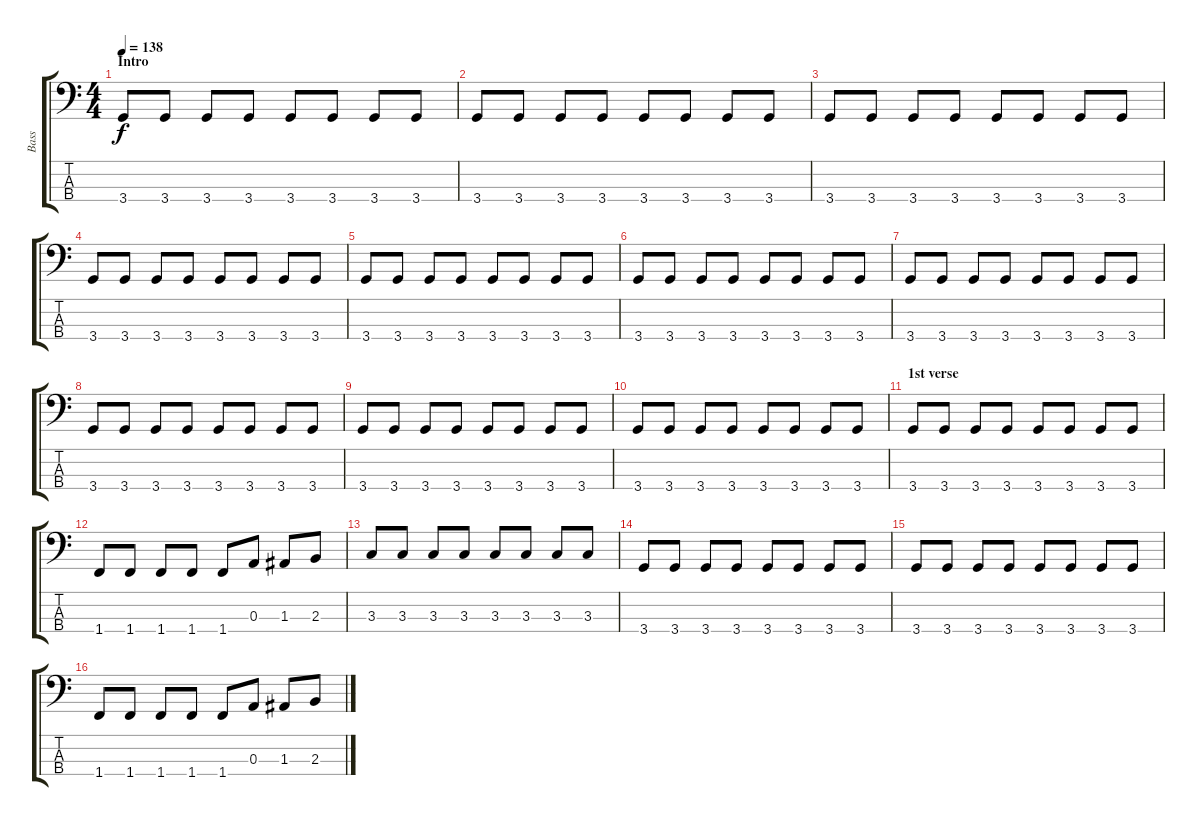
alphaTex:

\track ("Bass" "Bass") {instrument electricbassfinger}
\staff {score tabs}
\tuning (G2 D2 A1 E1) {hide}
\ts (4 4)
\section ("" "Intro")
\tempo 138
\clef f4
\ks c
3.4.8{dy f instrument electricbassfinger} 3.4.8 3.4.8 3.4.8 3.4.8 3.4.8 3.4.8 3.4.8 |
3.4.8 3.4.8 3.4.8 3.4.8 3.4.8 3.4.8 3.4.8 3.4.8 |
3.4.8 3.4.8 3.4.8 3.4.8 3.4.8 3.4.8 3.4.8 3.4.8 |
3.4.8 3.4.8 3.4.8 3.4.8 3.4.8 3.4.8 3.4.8 3.4.8 |
3.4.8 3.4.8 3.4.8 3.4.8 3.4.8 3.4.8 3.4.8 3.4.8 |
3.4.8 3.4.8 3.4.8 3.4.8 3.4.8 3.4.8 3.4.8 3.4.8 |
3.4.8 3.4.8 3.4.8 3.4.8 3.4.8 3.4.8 3.4.8 3.4.8 |
3.4.8 3.4.8 3.4.8 3.4.8 3.4.8 3.4.8 3.4.8 3.4.8 |
3.4.8 3.4.8 3.4.8 3.4.8 3.4.8 3.4.8 3.4.8 3.4.8 |
3.4.8 3.4.8 3.4.8 3.4.8 3.4.8 3.4.8 3.4.8 3.4.8 |
\section ("" "1st verse")
3.4.8 3.4.8 3.4.8 3.4.8 3.4.8 3.4.8 3.4.8 3.4.8 |
1.4.8 1.4.8 1.4.8 1.4.8 1.4.8 0.3.8 1.3.8 2.3.8 |
3.3.8 3.3.8 3.3.8 3.3.8 3.3.8 3.3.8 3.3.8 3.3.8 |
3.4.8 3.4.8 3.4.8 3.4.8 3.4.8 3.4.8 3.4.8 3.4.8 |
3.4.8 3.4.8 3.4.8 3.4.8 3.4.8 3.4.8 3.4.8 3.4.8 |
1.4.8 1.4.8 1.4.8 1.4.8 1.4.8 0.3.8 1.3.8 2.3.8
